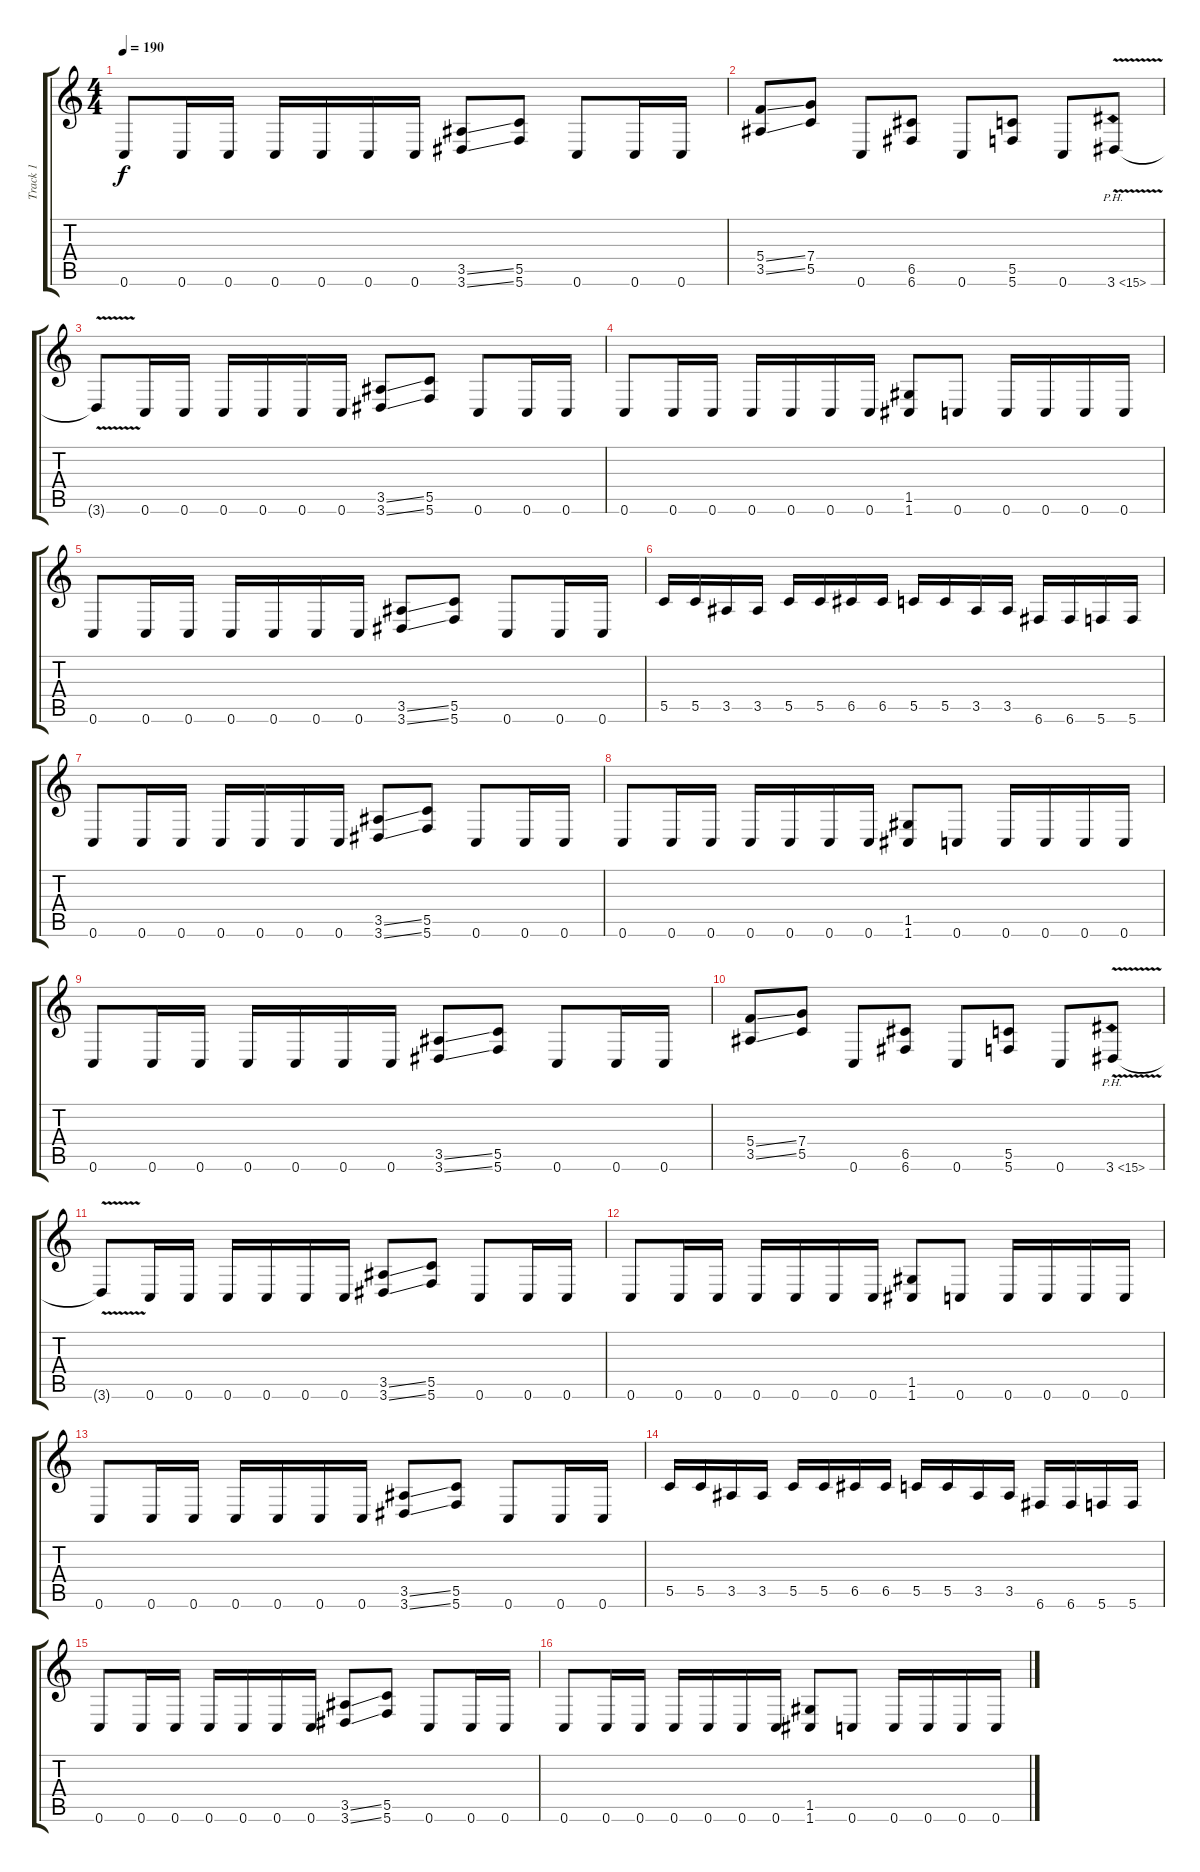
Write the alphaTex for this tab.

\track ("Track 1" "Track 1") {instrument distortionguitar}
\staff {score tabs}
\tuning (D4 A3 F3 C3 G2 C2) {hide}
\ts (4 4)
\tempo 190
\clef g2
\ks c
0.6.8{dy f} 0.6.16 0.6.16 0.6.16 0.6.16 0.6.16 0.6.16 (3.5{ss} 3.6{ss}).8 (5.5 5.6).8 0.6.8 0.6.16 0.6.16 |
(5.4{ss} 3.5{ss}).8 (7.4 5.5).8 0.6.8 (6.5 6.6).8 0.6.8 (5.5 5.6).8 0.6.8 3.6{ph 12 v}.8 |
3.6{t}.8 0.6.16 0.6.16 0.6.16 0.6.16 0.6.16 0.6.16 (3.5{ss} 3.6{ss}).8 (5.5 5.6).8 0.6.8 0.6.16 0.6.16 |
0.6.8 0.6.16 0.6.16 0.6.16 0.6.16 0.6.16 0.6.16 (1.5 1.6).8 0.6.8 0.6.16 0.6.16 0.6.16 0.6.16 |
0.6.8 0.6.16 0.6.16 0.6.16 0.6.16 0.6.16 0.6.16 (3.5{ss} 3.6{ss}).8 (5.5 5.6).8 0.6.8 0.6.16 0.6.16 |
5.5.16 5.5.16 3.5.16 3.5.16 5.5.16 5.5.16 6.5.16 6.5.16 5.5.16 5.5.16 3.5.16 3.5.16 6.6.16 6.6.16 5.6.16 5.6.16 |
0.6.8 0.6.16 0.6.16 0.6.16 0.6.16 0.6.16 0.6.16 (3.5{ss} 3.6{ss}).8 (5.5 5.6).8 0.6.8 0.6.16 0.6.16 |
0.6.8 0.6.16 0.6.16 0.6.16 0.6.16 0.6.16 0.6.16 (1.5 1.6).8 0.6.8 0.6.16 0.6.16 0.6.16 0.6.16 |
0.6.8 0.6.16 0.6.16 0.6.16 0.6.16 0.6.16 0.6.16 (3.5{ss} 3.6{ss}).8 (5.5 5.6).8 0.6.8 0.6.16 0.6.16 |
(5.4{ss} 3.5{ss}).8 (7.4 5.5).8 0.6.8 (6.5 6.6).8 0.6.8 (5.5 5.6).8 0.6.8 3.6{ph 12 v}.8 |
3.6{t}.8 0.6.16 0.6.16 0.6.16 0.6.16 0.6.16 0.6.16 (3.5{ss} 3.6{ss}).8 (5.5 5.6).8 0.6.8 0.6.16 0.6.16 |
0.6.8 0.6.16 0.6.16 0.6.16 0.6.16 0.6.16 0.6.16 (1.5 1.6).8 0.6.8 0.6.16 0.6.16 0.6.16 0.6.16 |
0.6.8 0.6.16 0.6.16 0.6.16 0.6.16 0.6.16 0.6.16 (3.5{ss} 3.6{ss}).8 (5.5 5.6).8 0.6.8 0.6.16 0.6.16 |
5.5.16 5.5.16 3.5.16 3.5.16 5.5.16 5.5.16 6.5.16 6.5.16 5.5.16 5.5.16 3.5.16 3.5.16 6.6.16 6.6.16 5.6.16 5.6.16 |
0.6.8 0.6.16 0.6.16 0.6.16 0.6.16 0.6.16 0.6.16 (3.5{ss} 3.6{ss}).8 (5.5 5.6).8 0.6.8 0.6.16 0.6.16 |
0.6.8 0.6.16 0.6.16 0.6.16 0.6.16 0.6.16 0.6.16 (1.5 1.6).8 0.6.8 0.6.16 0.6.16 0.6.16 0.6.16
